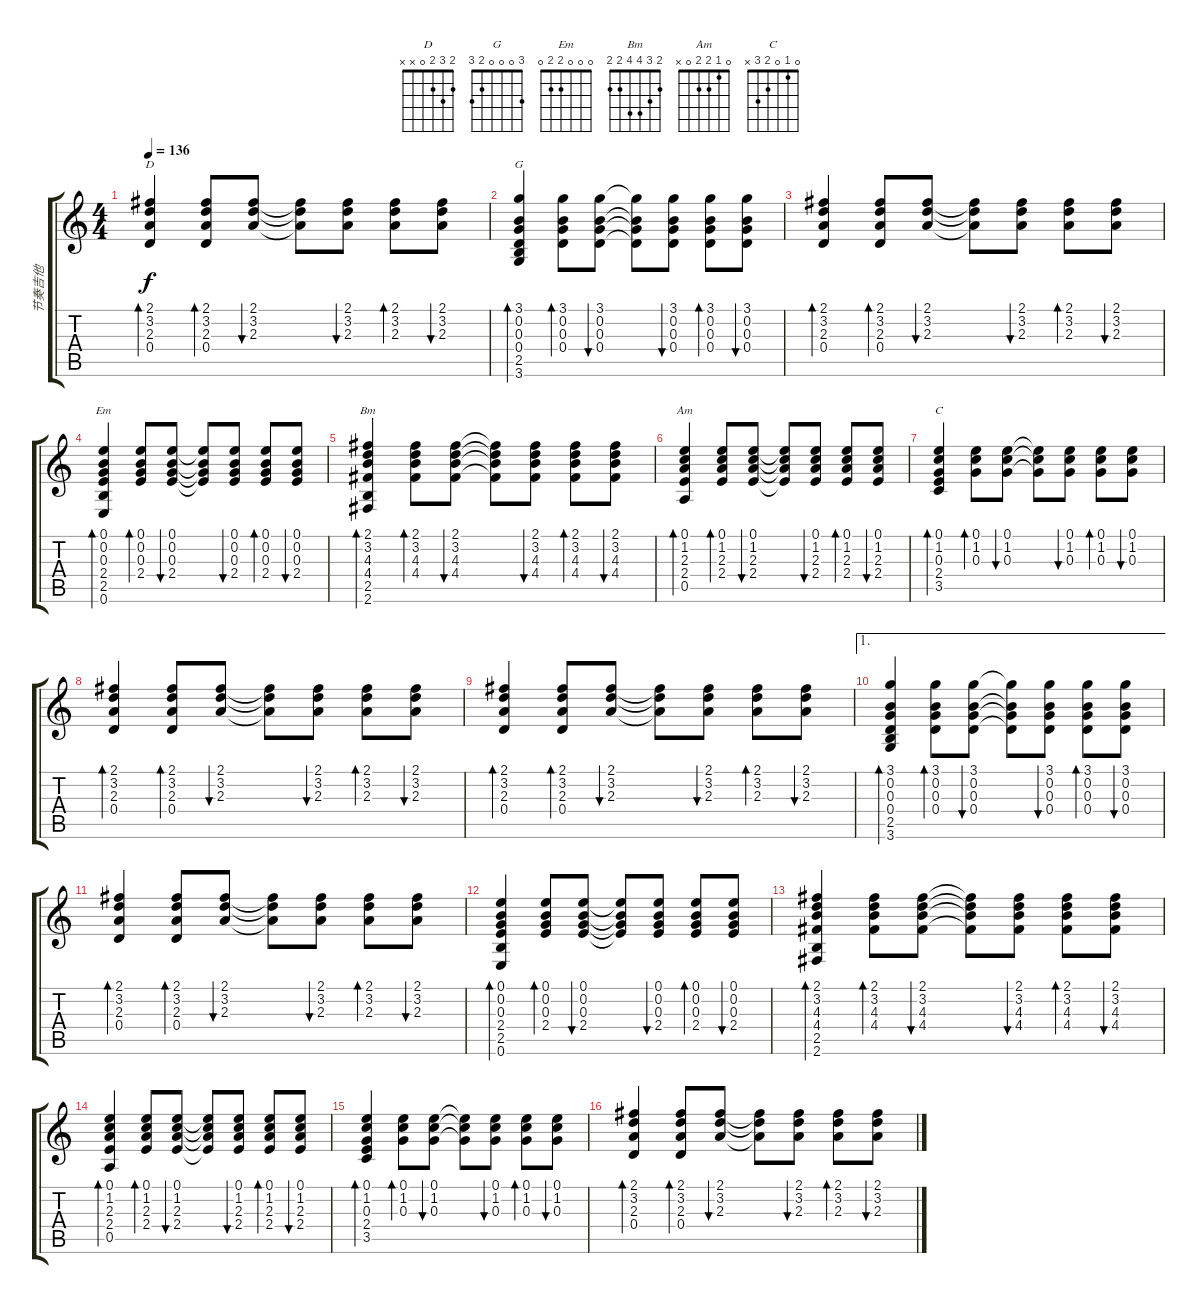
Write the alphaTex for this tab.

\track ("节奏吉他" "节奏吉他") {instrument electricguitarclean}
\staff {score tabs}
\tuning (E4 B3 G3 D3 A2 E2) {hide}
\chord ("D" 2 3 2 0 x x)
\chord ("G" 3 0 0 0 2 3)
\chord ("Em" 0 0 0 2 2 0)
\chord ("Bm" 2 3 4 4 2 2)
\chord ("Am" 0 1 2 2 0 x)
\chord ("C" 0 1 0 2 3 x)
\ts (4 4)
\tempo 136
\clef g2
\ks c
(2.1 3.2 2.3 0.4).4{bd 60 ch "D" dy f} (2.1 3.2 2.3 0.4).8{bd 60} (2.1 3.2 2.3).8{bu 60} (2.1{t} 3.2{t} 2.3{t}).8 (2.1 3.2 2.3).8{bu 60} (2.1 3.2 2.3).8{bd 60} (2.1 3.2 2.3).8{bu 60} |
(3.1 0.2 0.3 0.4 2.5 3.6).4{bd 60 ch "G"} (3.1 0.2 0.3 0.4).8{bd 60} (3.1 0.2 0.3 0.4).8{bu 60} (3.1{t} 0.2{t} 0.3{t} 0.4{t}).8 (3.1 0.2 0.3 0.4).8{bu 60} (3.1 0.2 0.3 0.4).8{bd 60} (3.1 0.2 0.3 0.4).8{bu 60} |
(2.1 3.2 2.3 0.4).4{bd 60} (2.1 3.2 2.3 0.4).8{bd 60} (2.1 3.2 2.3).8{bu 60} (2.1{t} 3.2{t} 2.3{t}).8 (2.1 3.2 2.3).8{bu 60} (2.1 3.2 2.3).8{bd 60} (2.1 3.2 2.3).8{bu 60} |
(0.1 0.2 0.3 2.4 2.5 0.6).4{bd 60 ch "Em"} (0.1 0.2 0.3 2.4).8{bd 60} (0.1 0.2 0.3 2.4).8{bu 60} (0.1{t} 0.2{t} 0.3{t} 2.4{t}).8 (0.1 0.2 0.3 2.4).8{bu 60} (0.1 0.2 0.3 2.4).8{bd 60} (0.1 0.2 0.3 2.4).8{bu 60} |
(2.1 3.2 4.3 4.4 2.5 2.6).4{bd 60 ch "Bm"} (2.1 3.2 4.3 4.4).8{bd 60} (2.1 3.2 4.3 4.4).8{bu 60} (2.1{t} 3.2{t} 4.3{t} 4.4{t}).8 (2.1 3.2 4.3 4.4).8{bu 60} (2.1 3.2 4.3 4.4).8{bd 60} (2.1 3.2 4.3 4.4).8{bu 60} |
(0.1 1.2 2.3 2.4 0.5).4{bd 60 ch "Am"} (0.1 1.2 2.3 2.4).8{bd 60} (0.1 1.2 2.3 2.4).8{bu 60} (0.1{t} 1.2{t} 2.3{t} 2.4{t}).8 (0.1 1.2 2.3 2.4).8{bu 60} (0.1 1.2 2.3 2.4).8{bd 60} (0.1 1.2 2.3 2.4).8{bu 60} |
(0.1 1.2 0.3 2.4 3.5).4{bd 60 ch "C"} (0.1 1.2 0.3).8{bd 60} (0.1 1.2 0.3).8{bu 60} (0.1{t} 1.2{t} 0.3{t}).8 (0.1 1.2 0.3).8{bu 60} (0.1 1.2 0.3).8{bd 60} (0.1 1.2 0.3).8{bu 60} |
(2.1 3.2 2.3 0.4).4{bd 60} (2.1 3.2 2.3 0.4).8{bd 60} (2.1 3.2 2.3).8{bu 60} (2.1{t} 3.2{t} 2.3{t}).8 (2.1 3.2 2.3).8{bu 60} (2.1 3.2 2.3).8{bd 60} (2.1 3.2 2.3).8{bu 60} |
(2.1 3.2 2.3 0.4).4{bd 60} (2.1 3.2 2.3 0.4).8{bd 60} (2.1 3.2 2.3).8{bu 60} (2.1{t} 3.2{t} 2.3{t}).8 (2.1 3.2 2.3).8{bu 60} (2.1 3.2 2.3).8{bd 60} (2.1 3.2 2.3).8{bu 60} |
\ae 1
(3.1 0.2 0.3 0.4 2.5 3.6).4{bd 60} (3.1 0.2 0.3 0.4).8{bd 60} (3.1 0.2 0.3 0.4).8{bu 60} (3.1{t} 0.2{t} 0.3{t} 0.4{t}).8 (3.1 0.2 0.3 0.4).8{bu 60} (3.1 0.2 0.3 0.4).8{bd 60} (3.1 0.2 0.3 0.4).8{bu 60} |
(2.1 3.2 2.3 0.4).4{bd 60} (2.1 3.2 2.3 0.4).8{bd 60} (2.1 3.2 2.3).8{bu 60} (2.1{t} 3.2{t} 2.3{t}).8 (2.1 3.2 2.3).8{bu 60} (2.1 3.2 2.3).8{bd 60} (2.1 3.2 2.3).8{bu 60} |
(0.1 0.2 0.3 2.4 2.5 0.6).4{bd 60} (0.1 0.2 0.3 2.4).8{bd 60} (0.1 0.2 0.3 2.4).8{bu 60} (0.1{t} 0.2{t} 0.3{t} 2.4{t}).8 (0.1 0.2 0.3 2.4).8{bu 60} (0.1 0.2 0.3 2.4).8{bd 60} (0.1 0.2 0.3 2.4).8{bu 60} |
(2.1 3.2 4.3 4.4 2.5 2.6).4{bd 60} (2.1 3.2 4.3 4.4).8{bd 60} (2.1 3.2 4.3 4.4).8{bu 60} (2.1{t} 3.2{t} 4.3{t} 4.4{t}).8 (2.1 3.2 4.3 4.4).8{bu 60} (2.1 3.2 4.3 4.4).8{bd 60} (2.1 3.2 4.3 4.4).8{bu 60} |
(0.1 1.2 2.3 2.4 0.5).4{bd 60} (0.1 1.2 2.3 2.4).8{bd 60} (0.1 1.2 2.3 2.4).8{bu 60} (0.1{t} 1.2{t} 2.3{t} 2.4{t}).8 (0.1 1.2 2.3 2.4).8{bu 60} (0.1 1.2 2.3 2.4).8{bd 60} (0.1 1.2 2.3 2.4).8{bu 60} |
(0.1 1.2 0.3 2.4 3.5).4{bd 60} (0.1 1.2 0.3).8{bd 60} (0.1 1.2 0.3).8{bu 60} (0.1{t} 1.2{t} 0.3{t}).8 (0.1 1.2 0.3).8{bu 60} (0.1 1.2 0.3).8{bd 60} (0.1 1.2 0.3).8{bu 60} |
(2.1 3.2 2.3 0.4).4{bd 60} (2.1 3.2 2.3 0.4).8{bd 60} (2.1 3.2 2.3).8{bu 60} (2.1{t} 3.2{t} 2.3{t}).8 (2.1 3.2 2.3).8{bu 60} (2.1 3.2 2.3).8{bd 60} (2.1 3.2 2.3).8{bu 60}
